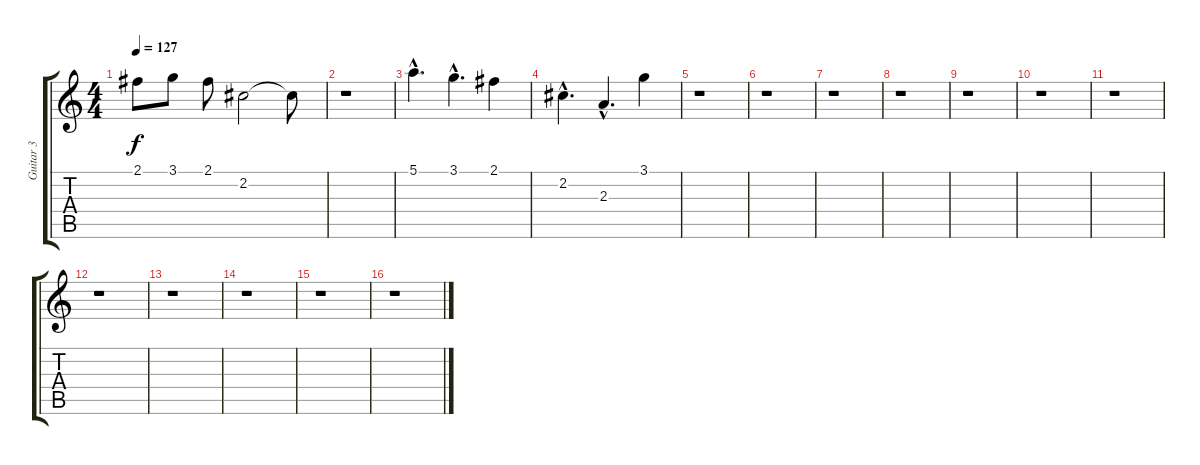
\track ("Guitar 3" "Guitar 3") {instrument distortionguitar}
\staff {score tabs}
\tuning (E4 B3 G3 D3 A2 E2) {hide}
\ts (4 4)
\tempo 127
\clef g2
\ks c
2.1.8{dy f} 3.1.8 2.1.8 2.2.2 2.2{t}.8 |
r.1 |
5.1{hac}.4{d} 3.1{hac}.4{d} 2.1.4 |
2.2{hac}.4{d} 2.3{hac}.4{d} 3.1.4 |
r.1 |
r.1 |
r.1 |
r.1 |
r.1 |
r.1 |
r.1 |
r.1 |
r.1 |
r.1 |
r.1 |
r.1
